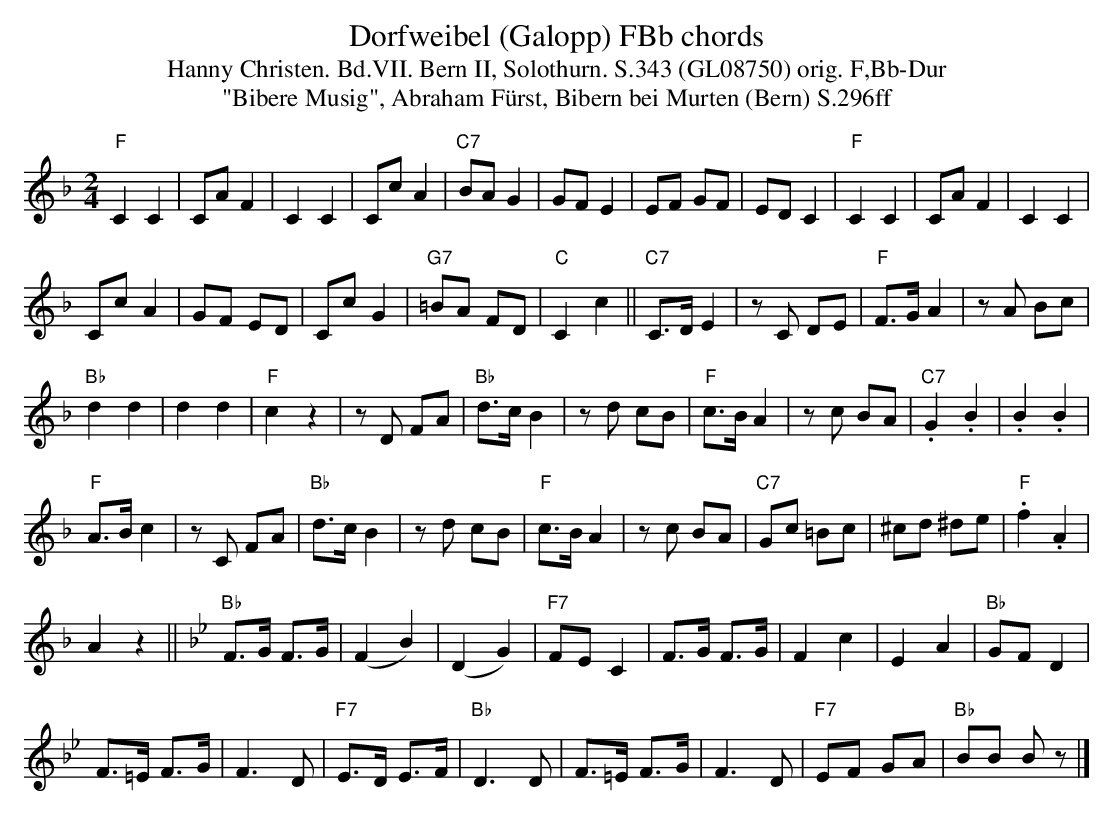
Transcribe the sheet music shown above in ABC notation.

X:1
T: Dorfweibel (Galopp) FBb chords
T:Hanny Christen. Bd.VII. Bern II, Solothurn. S.343 (GL08750) orig. F,Bb-Dur
T: "Bibere Musig", Abraham F\"urst, Bibern bei Murten (Bern) S.296ff
M:2/4
L:1/8
K:F %%MIDI gchordon
"F"C2C2 | CA F2 | C2C2 | CcA2 | "C7"BA  G2 | GF E2 | EF GF | ED C2 | "F"C2C2 | CA F2 | C2C2 |
Cc A2 | GF ED | Cc G2 | "G7"=BA FD | "C"C2c2 || "C7"C>D E2 | zC DE | "F"F>G A2 | zA Bc |
"Bb"d2d2 | d2d2 | "F"c2z2 | zD FA | "Bb"d>c B2 | zd cB | "F"c>B A2 | zc BA | "C7".G2.B2 | .B2.B2 |
"F"A>B c2 | zC FA | "Bb"d>c B2 | zd cB | "F"c>B A2 | zc BA | "C7"Gc =Bc | ^cd ^de | "F".f2.A2 |
A2z2 || [K:Bb] "Bb"F>G F>G |    (F2B2) | (D2G2) | "F7"FE C2 | F>G F>G | F2c2 | E2A2 | "Bb"GF D2 |
F>=E  F>G | F3D | "F7"E>D E>F | "Bb"D3D | F>=E F>G | F3D | "F7"EF GA | "Bb"BB Bz |]
